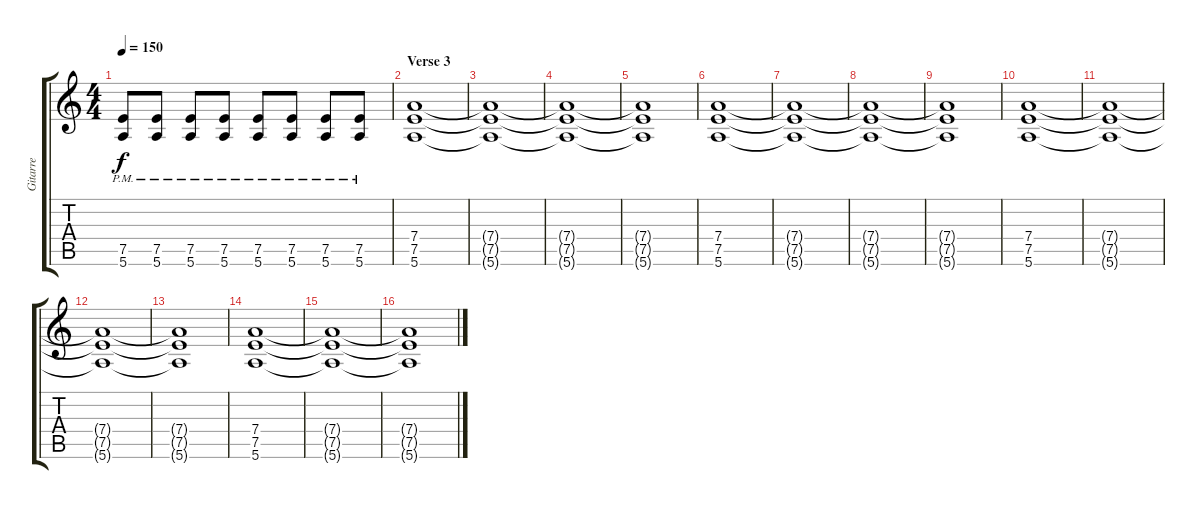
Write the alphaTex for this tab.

\track ("Gitarre" "Gitarre") {instrument distortionguitar}
\staff {score tabs}
\tuning (E4 B3 G3 D3 A2 E2) {hide}
\ts (4 4)
\tempo 150
\clef g2
\ks c
(7.5{pm} 5.6).8{dy f} (7.5{pm} 5.6).8 (7.5{pm} 5.6).8 (7.5{pm} 5.6).8 (7.5{pm} 5.6).8 (7.5{pm} 5.6).8 (7.5{pm} 5.6).8 (7.5{pm} 5.6).8 |
\section ("" "Verse 3")
(7.4 7.5 5.6).1 |
(7.4{t} 7.5{t} 5.6{t}).1 |
(7.4{t} 7.5{t} 5.6{t}).1 |
(7.4{t} 7.5{t} 5.6{t}).1 |
(7.4 7.5 5.6).1 |
(7.4{t} 7.5{t} 5.6{t}).1 |
(7.4{t} 7.5{t} 5.6{t}).1 |
(7.4{t} 7.5{t} 5.6{t}).1 |
(7.4 7.5 5.6).1 |
(7.4{t} 7.5{t} 5.6{t}).1 |
(7.4{t} 7.5{t} 5.6{t}).1 |
(7.4{t} 7.5{t} 5.6{t}).1 |
(7.4 7.5 5.6).1 |
(7.4{t} 7.5{t} 5.6{t}).1 |
(7.4{t} 7.5{t} 5.6{t}).1
